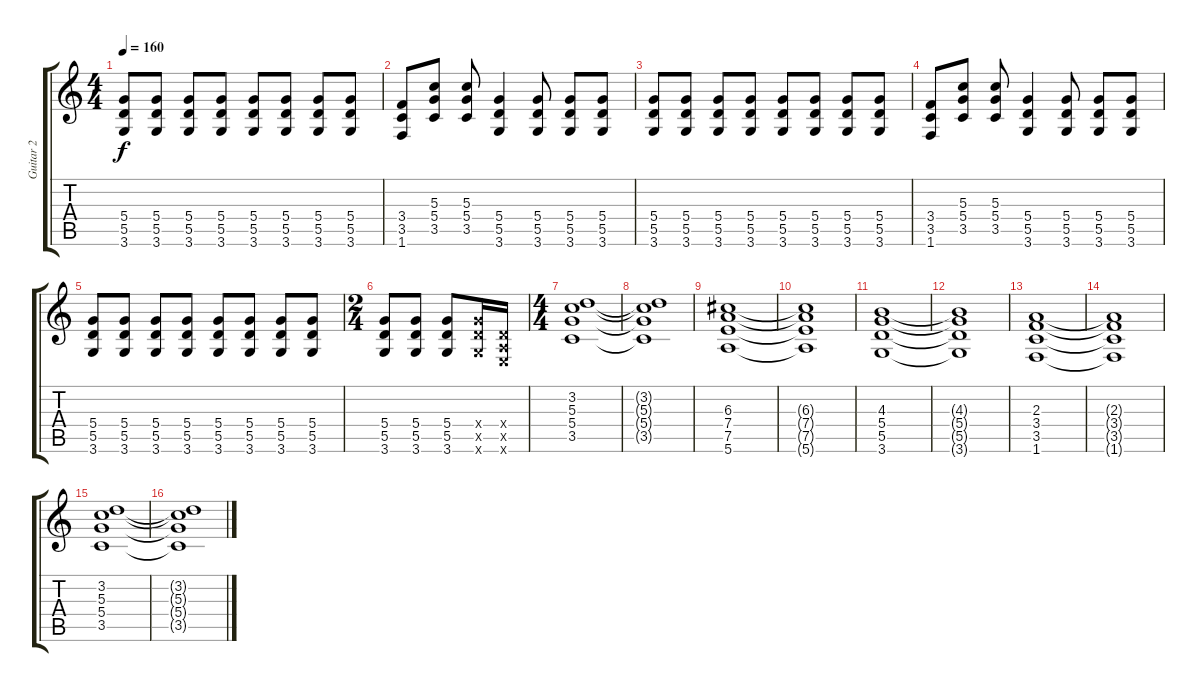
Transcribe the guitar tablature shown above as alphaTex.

\track ("Guitar 2" "Guitar 2") {instrument distortionguitar}
\staff {score tabs}
\tuning (E4 B3 G3 D3 A2 E2) {hide}
\ts (4 4)
\tempo 160
\clef g2
\ks c
(5.4 5.5 3.6).8{dy f} (5.4 5.5 3.6).8 (5.4 5.5 3.6).8 (5.4 5.5 3.6).8 (5.4 5.5 3.6).8 (5.4 5.5 3.6).8 (5.4 5.5 3.6).8 (5.4 5.5 3.6).8 |
(3.4 3.5 1.6).8 (5.3 5.4 3.5).8 (5.3 5.4 3.5).8 (5.4 5.5 3.6).4 (5.4 5.5 3.6).8 (5.4 5.5 3.6).8 (5.4 5.5 3.6).8 |
(5.4 5.5 3.6).8 (5.4 5.5 3.6).8 (5.4 5.5 3.6).8 (5.4 5.5 3.6).8 (5.4 5.5 3.6).8 (5.4 5.5 3.6).8 (5.4 5.5 3.6).8 (5.4 5.5 3.6).8 |
(3.4 3.5 1.6).8 (5.3 5.4 3.5).8 (5.3 5.4 3.5).8 (5.4 5.5 3.6).4 (5.4 5.5 3.6).8 (5.4 5.5 3.6).8 (5.4 5.5 3.6).8 |
(5.4 5.5 3.6).8 (5.4 5.5 3.6).8 (5.4 5.5 3.6).8 (5.4 5.5 3.6).8 (5.4 5.5 3.6).8 (5.4 5.5 3.6).8 (5.4 5.5 3.6).8 (5.4 5.5 3.6).8 |
\ts (2 4)
(5.4 5.5 3.6).8 (5.4 5.5 3.6).8 (5.4 5.5 3.6).8 (5.4{x} 5.5{x} 3.6{x}).16 (0.4{x} 0.5{x} 0.6{x}).16 |
\ts (4 4)
(3.2 5.3 5.4 3.5).1 |
(3.2{t} 5.3{t} 5.4{t} 3.5{t}).1 |
(6.3 7.4 7.5 5.6).1 |
(6.3{t} 7.4{t} 7.5{t} 5.6{t}).1 |
(4.3 5.4 5.5 3.6).1 |
(4.3{t} 5.4{t} 5.5{t} 3.6{t}).1 |
(2.3 3.4 3.5 1.6).1 |
(2.3{t} 3.4{t} 3.5{t} 1.6{t}).1 |
(3.2 5.3 5.4 3.5).1 |
(3.2{t} 5.3{t} 5.4{t} 3.5{t}).1
